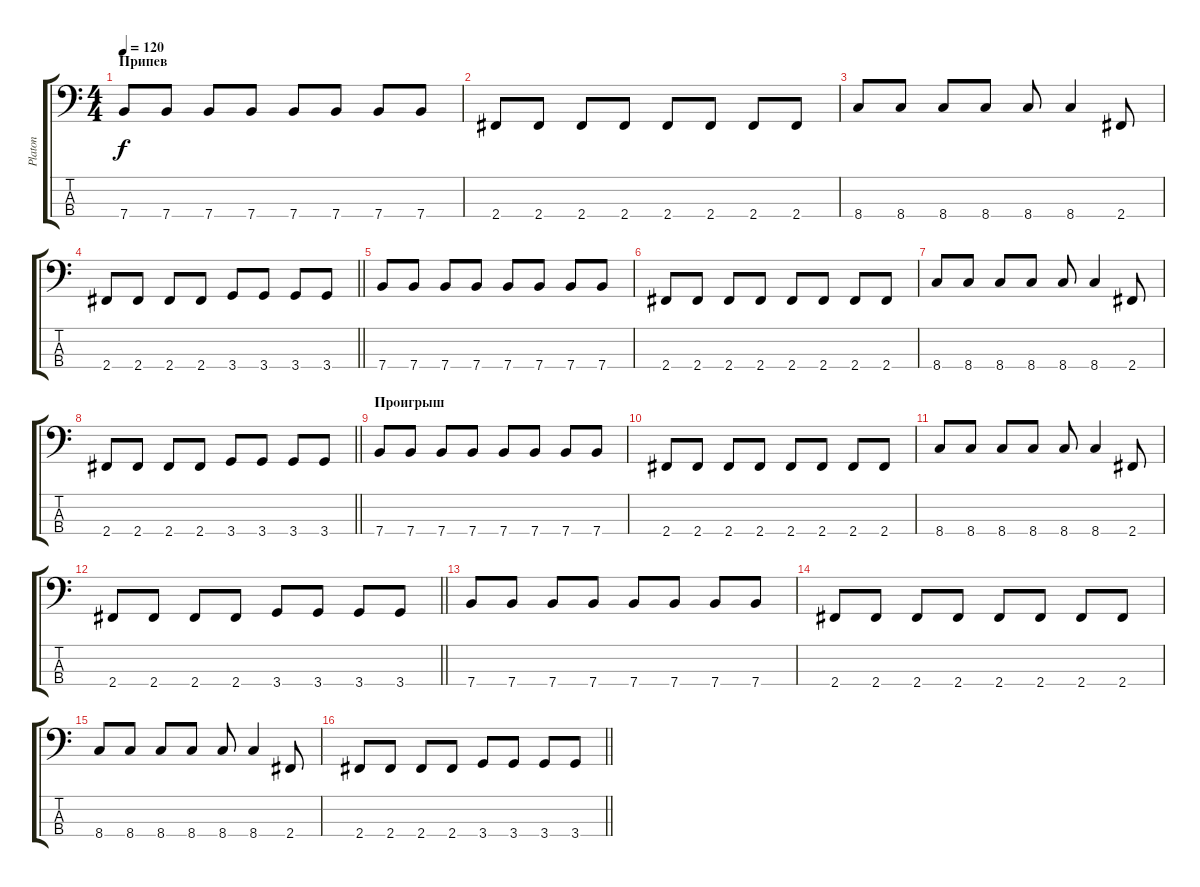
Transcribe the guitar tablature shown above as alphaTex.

\track ("Platon" "Platon") {instrument slapbass2}
\staff {score tabs}
\tuning (G2 D2 A1 E1) {hide}
\ts (4 4)
\section ("" "Припев")
\tempo 120
\clef f4
\ks c
7.4.8{dy f} 7.4.8 7.4.8 7.4.8 7.4.8 7.4.8 7.4.8 7.4.8 |
2.4.8 2.4.8 2.4.8 2.4.8 2.4.8 2.4.8 2.4.8 2.4.8 |
8.4.8 8.4.8 8.4.8 8.4.8 8.4.8 8.4.4 2.4.8 |
\barLineRight lightlight
2.4.8 2.4.8 2.4.8 2.4.8 3.4.8 3.4.8 3.4.8 3.4.8 |
7.4.8 7.4.8 7.4.8 7.4.8 7.4.8 7.4.8 7.4.8 7.4.8 |
2.4.8 2.4.8 2.4.8 2.4.8 2.4.8 2.4.8 2.4.8 2.4.8 |
8.4.8 8.4.8 8.4.8 8.4.8 8.4.8 8.4.4 2.4.8 |
\barLineRight lightlight
2.4.8 2.4.8 2.4.8 2.4.8 3.4.8 3.4.8 3.4.8 3.4.8 |
\section ("" "Проигрыш")
7.4.8 7.4.8 7.4.8 7.4.8 7.4.8 7.4.8 7.4.8 7.4.8 |
2.4.8 2.4.8 2.4.8 2.4.8 2.4.8 2.4.8 2.4.8 2.4.8 |
8.4.8 8.4.8 8.4.8 8.4.8 8.4.8 8.4.4 2.4.8 |
\barLineRight lightlight
2.4.8 2.4.8 2.4.8 2.4.8 3.4.8 3.4.8 3.4.8 3.4.8 |
7.4.8 7.4.8 7.4.8 7.4.8 7.4.8 7.4.8 7.4.8 7.4.8 |
2.4.8 2.4.8 2.4.8 2.4.8 2.4.8 2.4.8 2.4.8 2.4.8 |
8.4.8 8.4.8 8.4.8 8.4.8 8.4.8 8.4.4 2.4.8 |
\barLineRight lightlight
2.4.8 2.4.8 2.4.8 2.4.8 3.4.8 3.4.8 3.4.8 3.4.8
